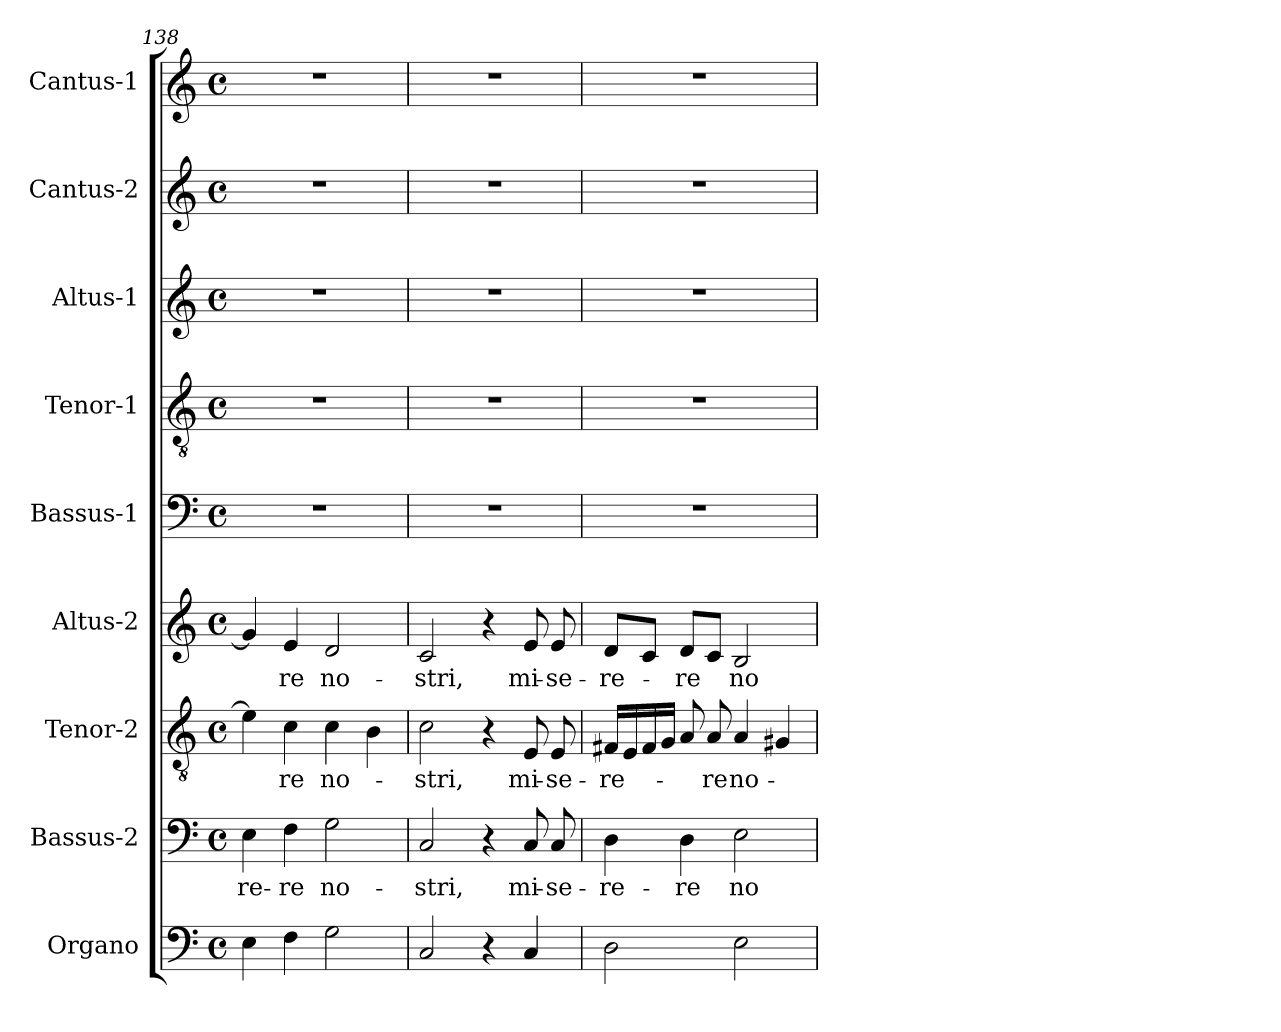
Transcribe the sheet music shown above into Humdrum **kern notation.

**kern	**kern	**text	**kern	**text	**kern	**text	**kern	**kern	**kern	**kern	**kern
*part9	*part8	*part8	*part7	*part7	*part6	*part6	*part5	*part4	*part3	*part2	*part1
*staff9	*staff8	*staff8	*staff7	*staff7	*staff6	*staff6	*staff5	*staff4	*staff3	*staff2	*staff1
*I"Organo	*I"Bassus-2	*	*I"Tenor-2	*	*I"Altus-2	*	*I"Bassus-1	*I"Tenor-1	*I"Altus-1	*I"Cantus-2	*I"Cantus-1
*I'Og	*I'B2	*	*	*	*I'A2	*	*I'B1	*I'T1	*I'A1	*I'C2	*I'C1
*clefF4	*clefF4	*	*clefGv2	*	*clefG2	*	*clefF4	*clefGv2	*clefG2	*clefG2	*clefG2
*k[]	*k[]	*	*k[]	*	*k[]	*	*k[]	*k[]	*k[]	*k[]	*k[]
*C:	*C:	*	*C:	*	*C:	*	*C:	*C:	*C:	*C:	*C:
*M4/4	*M4/4	*	*M4/4	*	*M4/4	*	*M4/4	*M4/4	*M4/4	*M4/4	*M4/4
*met(c)	*met(c)	*	*met(c)	*	*met(c)	*	*met(c)	*met(c)	*met(c)	*met(c)	*met(c)
=138	=138	=138	=138	=138	=138	=138	=138	=138	=138	=138	=138
!	!	!LO:LY:b	!	!	!	!	!	!	!	!	!
4E\	4E\	-re-	4e\]	.	4g/]	.	1r	1r	1r	1r	1r
!	!	!LO:LY:b	!	!	!	!	!	!	!	!	!
!	!	!	!	!LO:LY:b	!	!	!	!	!	!	!
!	!	!	!	!	!	!LO:LY:b	!	!	!	!	!
4F\	4F\	-re	4c\	-re	4e/	-re	.	.	.	.	.
!	!	!LO:LY:b	!	!	!	!	!	!	!	!	!
!	!	!	!	!LO:LY:b	!	!	!	!	!	!	!
!	!	!	!	!	!	!LO:LY:b	!	!	!	!	!
2G\	2G\	no-	4c\	no-	2d/	no-	.	.	.	.	.
.	.	.	4B\	.	.	.	.	.	.	.	.
=139	=139	=139	=139	=139	=139	=139	=139	=139	=139	=139	=139
!	!	!LO:LY:b	!	!	!	!	!	!	!	!	!
!	!	!	!	!LO:LY:b	!	!	!	!	!	!	!
!	!	!	!	!	!	!LO:LY:b	!	!	!	!	!
2C/	2C/	-stri,	2c\	-stri,	2c/	-stri,	1r	1r	1r	1r	1r
4r	4r	.	4r	.	4r	.	.	.	.	.	.
!	!	!LO:LY:b	!	!	!	!	!	!	!	!	!
!	!	!	!	!LO:LY:b	!	!	!	!	!	!	!
!	!	!	!	!	!	!LO:LY:b	!	!	!	!	!
4C/	8C/	mi-	8E/	mi-	8e/	mi-	.	.	.	.	.
!	!	!LO:LY:b	!	!	!	!	!	!	!	!	!
!	!	!	!	!LO:LY:b	!	!	!	!	!	!	!
!	!	!	!	!	!	!LO:LY:b	!	!	!	!	!
.	8C/	-se-	8E/	-se-	8e/	-se-	.	.	.	.	.
=140	=140	=140	=140	=140	=140	=140	=140	=140	=140	=140	=140
!	!	!LO:LY:b	!	!	!	!	!	!	!	!	!
!	!	!	!	!LO:LY:b	!	!	!	!	!	!	!
!	!	!	!	!	!	!LO:LY:b	!	!	!	!	!
2D\	4D\	-re-	16F#X/LL	-re-	8d/L	-re-	1r	1r	1r	1r	1r
.	.	.	16E/	.	.	.	.	.	.	.	.
.	.	.	16F#/	.	8c/J	.	.	.	.	.	.
.	.	.	16G/JJ	.	.	.	.	.	.	.	.
!	!	!LO:LY:b	!	!	!	!	!	!	!	!	!
!	!	!	!	!	!	!LO:LY:b	!	!	!	!	!
.	4D\	-re	8A/	.	8d/L	-re	.	.	.	.	.
!	!	!	!	!LO:LY:b	!	!	!	!	!	!	!
.	.	.	8A/	-re	8c/J	.	.	.	.	.	.
!	!	!LO:LY:b	!	!	!	!	!	!	!	!	!
!	!	!	!	!LO:LY:b	!	!	!	!	!	!	!
!	!	!	!	!	!	!LO:LY:b	!	!	!	!	!
2E\	2E\	no-	4A/	no-	2B/	no-	.	.	.	.	.
.	.	.	4G#X/	.	.	.	.	.	.	.	.
=	=	=	=	=	=	=	=	=	=	=	=
*-	*-	*-	*-	*-	*-	*-	*-	*-	*-	*-	*-
